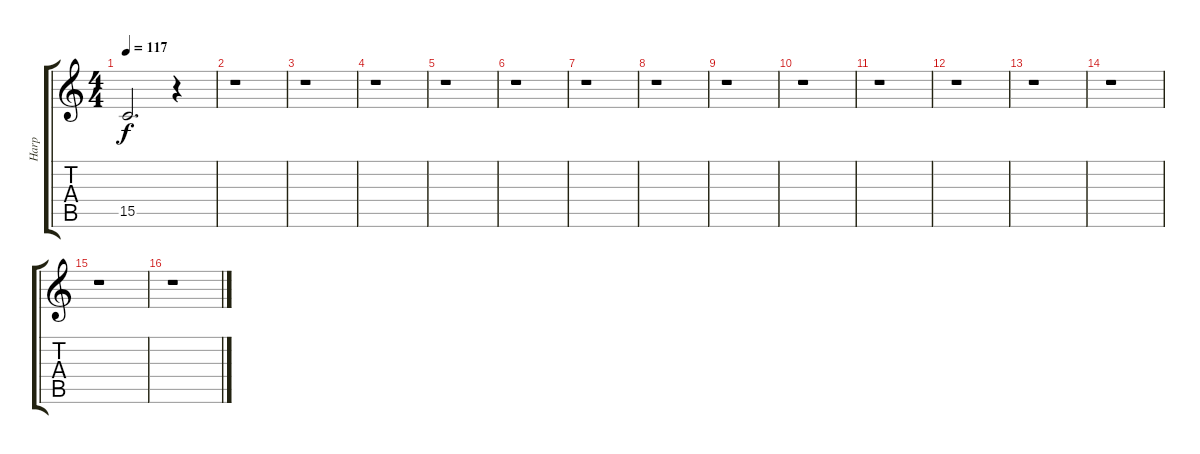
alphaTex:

\track ("Harp" "Harp") {instrument harmonica}
\staff {score tabs}
\tuning (E4 B3 G3 D3 A2 E2) {hide}
\ts (4 4)
\tempo 117
\clef g2
\ks c
15.5{t}.2{d dy f} r.4 |
r.1 |
r.1 |
r.1 |
r.1 |
r.1 |
r.1 |
r.1 |
r.1 |
r.1 |
r.1 |
r.1 |
r.1 |
r.1 |
r.1 |
r.1
